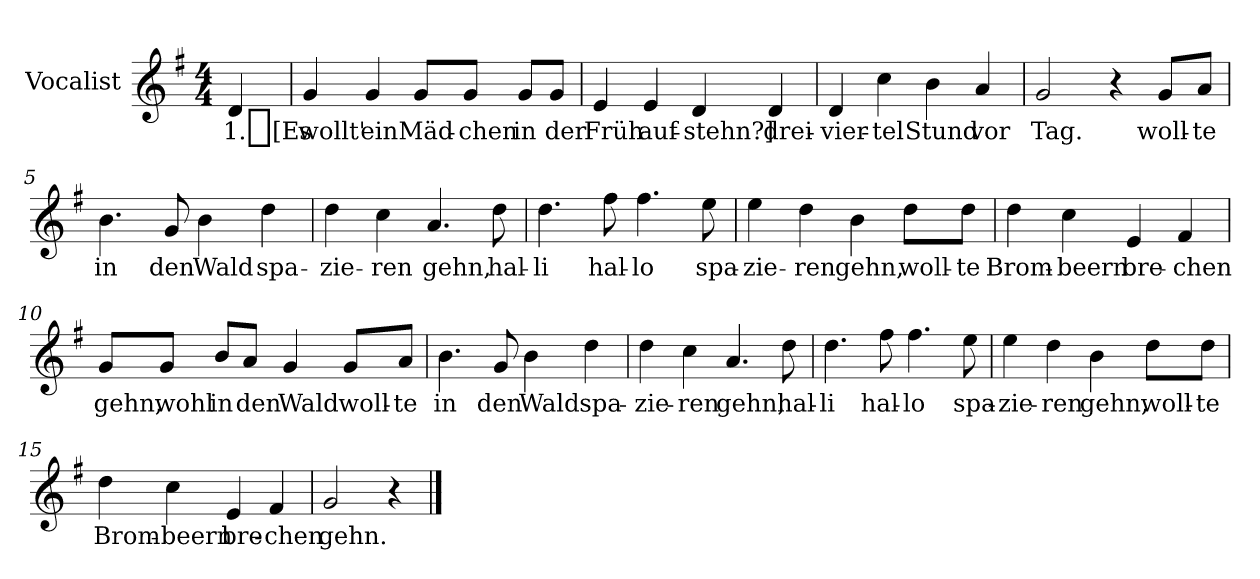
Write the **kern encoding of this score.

**kern	**text
*part1	*part1
*staff1	*staff1
*I"Vocalist	*
*k[f#]	*
*G:	*
*M4/4	*
=	=
4d	1._[Es
=1	=1
4g	wollt'
4g	ein
8gL	Mäd-
8gJ	-chen
8gL	in
8gJ	der
=2	=2
4e	Früh
4e	auf-
4d	-stehn?]
4d	drei-
=3	=3
4d	-vier-
4cc	-tel
4b	Stund
4a	vor
=4	=4
2g	Tag.
4r	.
8gL	woll-
8aJ	-te
=5	=5
4.b	in
8g	den
4b	Wald
4dd	spa-
=6	=6
4dd	-zie-
4cc	-ren
4.a	gehn,
8dd	hal-
=7	=7
4.dd	-li
8ff#	hal-
4.ff#	-lo
8ee	spa-
=8	=8
4ee	-zie-
4dd	-ren
4b	gehn,
8ddL	woll-
8ddJ	-te
=9	=9
4dd	Brom-
4cc	-beern
4e	bre-
4f#	-chen
=10	=10
8gL	gehn,
8gJ	wohl
8bL	in
8aJ	den
4g	Wald
8gL	woll-
8aJ	-te
=11	=11
4.b	in
8g	den
4b	Wald
4dd	spa-
=12	=12
4dd	-zie-
4cc	-ren
4.a	gehn,
8dd	hal-
=13	=13
4.dd	-li
8ff#	hal-
4.ff#	-lo
8ee	spa-
=14	=14
4ee	-zie-
4dd	-ren
4b	gehn,
8ddL	woll-
8ddJ	-te
=15	=15
4dd	Brom-
4cc	-beern
4e	bre-
4f#	-chen
=16	=16
2g	gehn.
4r	.
==	==
*-	*-
